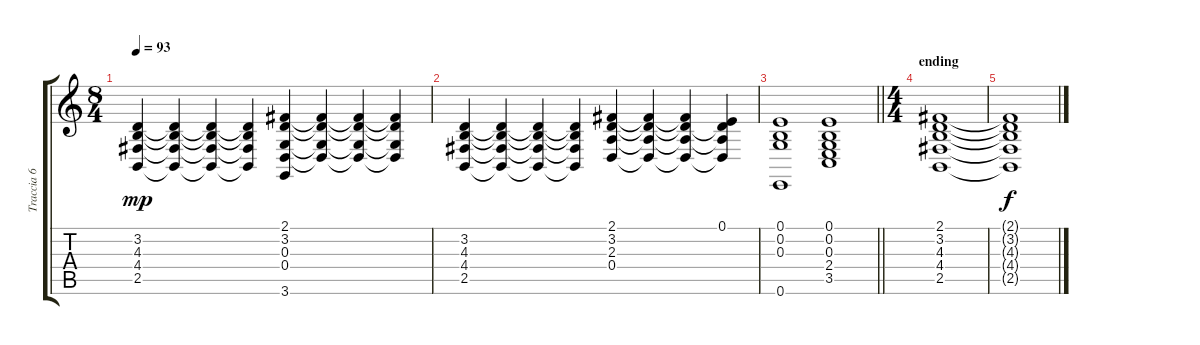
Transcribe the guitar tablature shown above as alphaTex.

\track ("Traccia 6" "Traccia 6") {instrument stringensemble1}
\staff {score tabs}
\tuning (E4 B3 G3 D3 A2 E2) {hide}
\ts (8 4)
\tempo 93
\clef g2
\ks c
(3.2 4.3 4.4 2.5).4{dy mp} (3.2{t} 4.3{t} 4.4{t} 2.5{t}).4 (3.2{t} 4.3{t} 4.4{t} 2.5{t}).4 (3.2{t} 4.3{t} 4.4{t} 2.5{t}).4 (2.1 3.2 0.3 0.4 3.6).4 (2.1{t} 3.2{t} 0.3{t} 0.4{t}).4 (2.1{t} 3.2{t} 0.3{t} 0.4{t}).4 (2.1{t} 3.2{t} 0.3{t} 0.4{t}).4 |
(3.2 4.3 4.4 2.5).4 (3.2{t} 4.3{t} 4.4{t} 2.5{t}).4 (3.2{t} 4.3{t} 4.4{t} 2.5{t}).4 (3.2{t} 4.3{t} 4.4{t} 2.5{t}).4 (2.1 3.2 2.3 0.4).4 (2.1{t} 3.2{t} 2.3{t} 0.4{t}).4 (2.1{t} 3.2{t} 2.3{t} 0.4{t}).4 (0.1 3.2{t} 2.3{t} 0.4{t}).4 |
\barLineRight lightlight
(0.1 0.2 0.3 0.6).1 (0.1 0.2 0.3 2.4 3.5).1 |
\ts (4 4)
\section ("" "ending")
(2.1 3.2 4.3 4.4 2.5).1 |
(2.1{t} 3.2{t} 4.3{t} 4.4{t} 2.5{t}).1{dy f}
